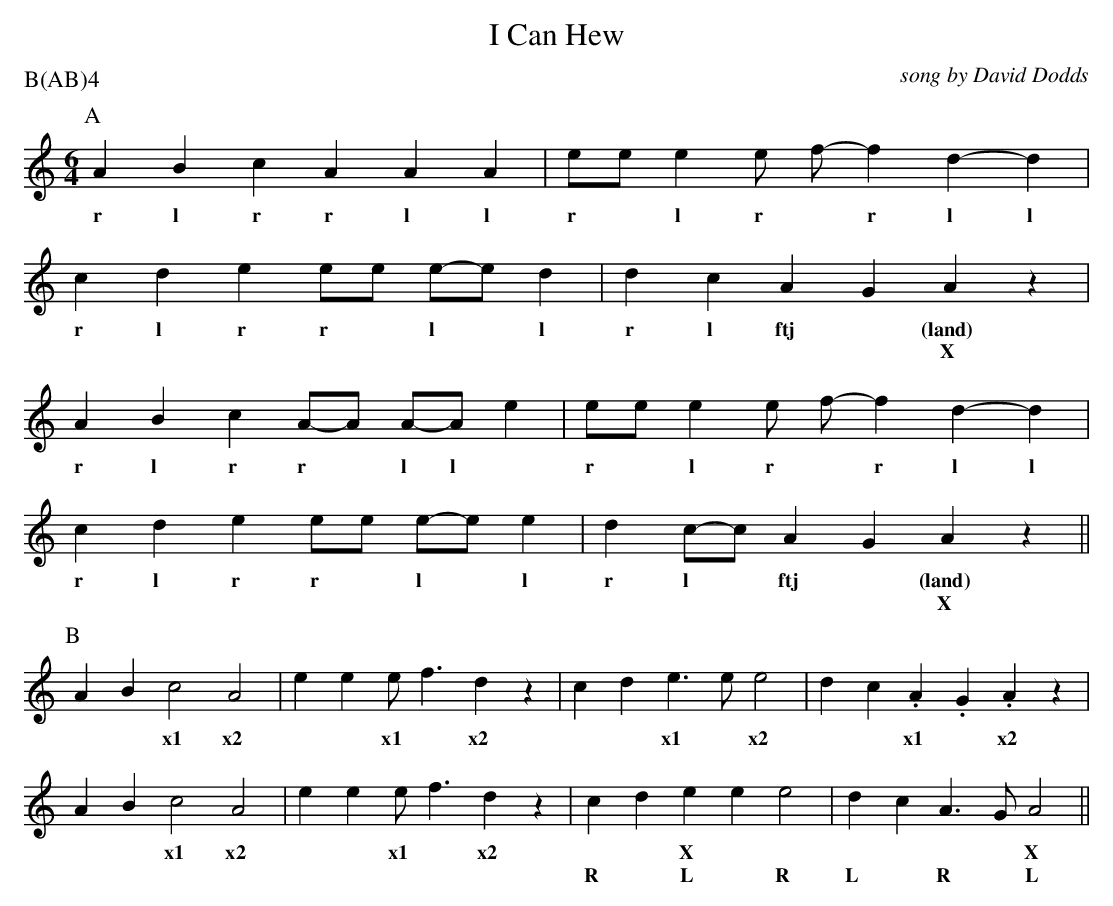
X:1
T:I Can Hew
M:6/4
C:song by David Dodds
P:B(AB)4
K:Am
L:1/8
P:A
   A2    B2    c2    A2     A2      A2    | ee    e2      e      f-f2 d2-  d2 |
w: r     l     r     r      l       l     | r *   l       r      * r  l    l
   c2    d2    e2    ee     e-e     d2    | d2    c2      A2     G2   A2   z2 |
w: r     l     r     r *    l *     l     | r     l       ftj    *    (land)
w: *     *     *     * *    * *     *       *     *       *      *    X
   A2    B2    c2    A-A    A-A     e2    | ee    e2      e      f-f2 d2-  d2 |
w: r     l     r     r *    l       l     | r *   l       r      * r  l    l
   c2    d2    e2    ee     e-e     e2    | d2    c-c     A2     G2   A2   z2 ||
w: r     l     r     r *    l *     l     | r     l *     ftj    *    (land)
w: *     *     *     * *    * *     *       *     * *     *      *    X
P:B
   A2    B2    c4           A4            | e2    e2      e      f3   d2   z2 |\
w: *     *     x1           x2              *     *       x1     *    x2
   c2    d2    e3    e      e4            | d2    c2     .A2    .G2  .A2   z2 |
w: *     *     x1    *      x2              *     *       x1     *    x2
   A2    B2    c4           A4            | e2    e2      e      f3   d2   z2 |\
w: *     *     x1           x2              *     *       x1     *    x2
   c2    d2    e2    e2     e4            | d2    c2      A3     G    A4      ||
w: *     *     X     *      *               *     *       *      *    X
w: R     *     L     *      R             | L     *       R      *    L
